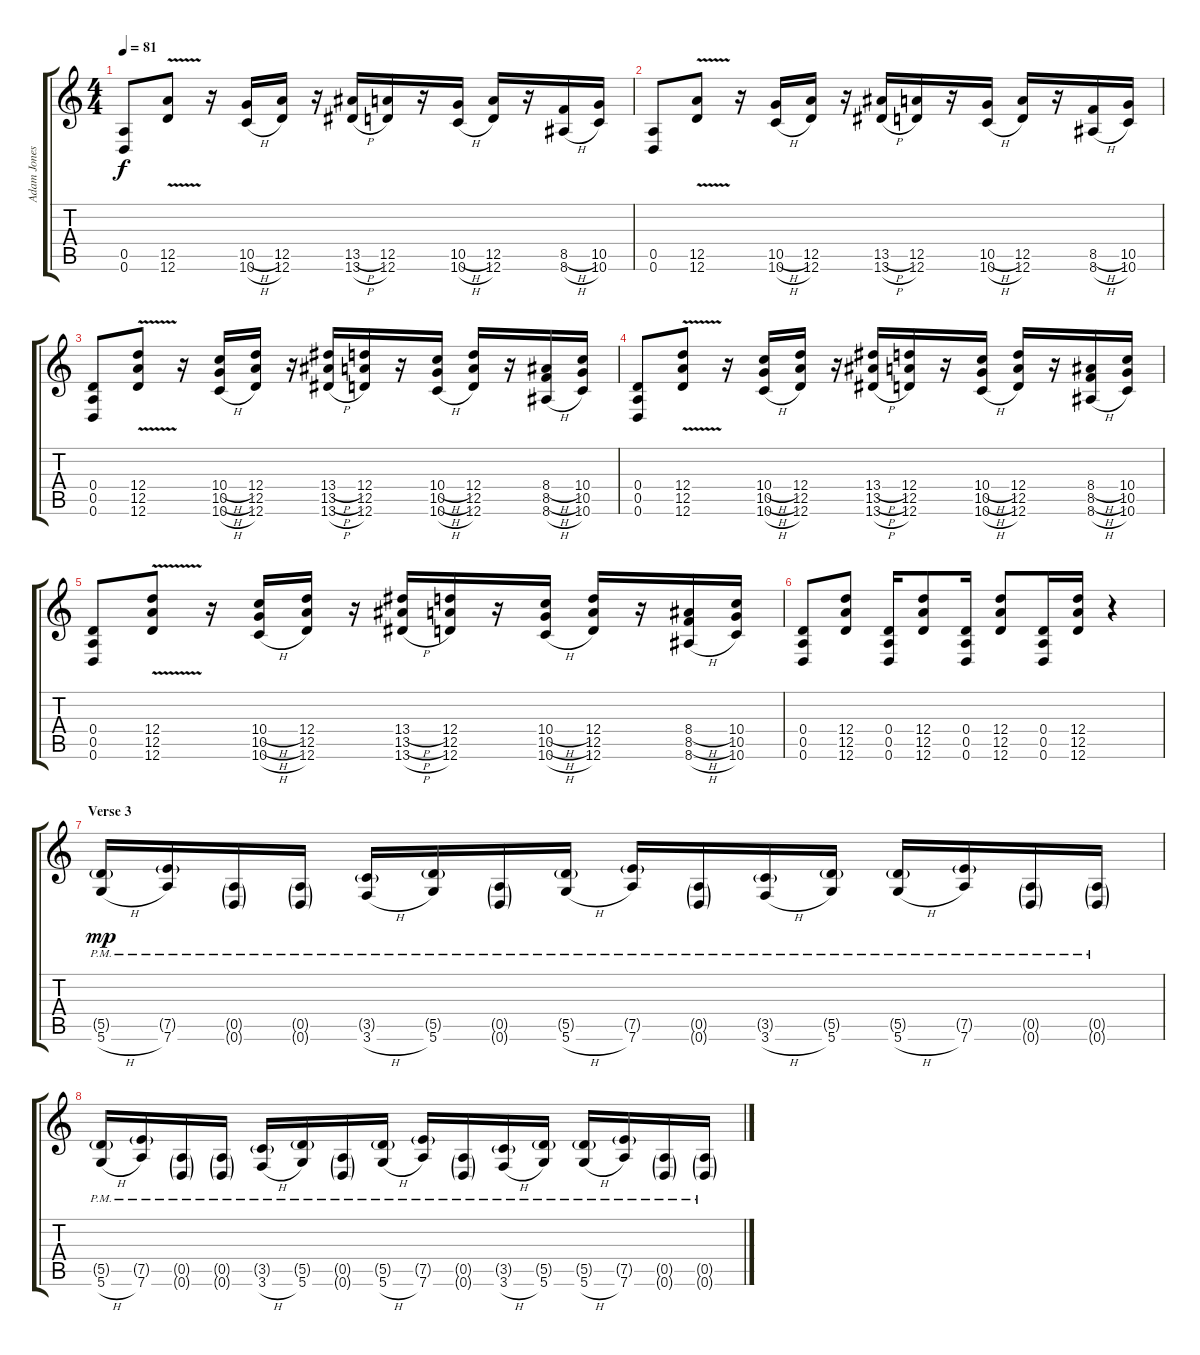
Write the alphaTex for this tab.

\track ("Adam Jones" "Adam Jones") {instrument distortionguitar}
\staff {score tabs}
\tuning (E4 B3 G3 D3 A2 D2) {hide}
\ts (4 4)
\tempo 81
\clef g2
\ks c
(0.5 0.6).8{dy f} (12.5{v} 12.6{v}).8 r.16 (10.5{h} 10.6{h}).16 (12.5 12.6).16 r.16 (13.5{h} 13.6{h}).16 (12.5 12.6).16 r.16 (10.5{h} 10.6{h}).16 (12.5 12.6).16 r.16 (8.5{h} 8.6{h}).16 (10.5 10.6).16 |
(0.5 0.6).8 (12.5{v} 12.6{v}).8 r.16 (10.5{h} 10.6{h}).16 (12.5 12.6).16 r.16 (13.5{h} 13.6{h}).16 (12.5 12.6).16 r.16 (10.5{h} 10.6{h}).16 (12.5 12.6).16 r.16 (8.5{h} 8.6{h}).16 (10.5 10.6).16 |
(0.4 0.5 0.6).8 (12.4 12.5{v} 12.6{v}).8 r.16 (10.4{h} 10.5{h} 10.6{h}).16 (12.4 12.5 12.6).16 r.16 (13.4{h} 13.5{h} 13.6{h}).16 (12.4 12.5 12.6).16 r.16 (10.4{h} 10.5{h} 10.6{h}).16 (12.4 12.5 12.6).16 r.16 (8.4{h} 8.5{h} 8.6{h}).16 (10.4 10.5 10.6).16 |
(0.4 0.5 0.6).8 (12.4 12.5{v} 12.6{v}).8 r.16 (10.4{h} 10.5{h} 10.6{h}).16 (12.4 12.5 12.6).16 r.16 (13.4{h} 13.5{h} 13.6{h}).16 (12.4 12.5 12.6).16 r.16 (10.4{h} 10.5{h} 10.6{h}).16 (12.4 12.5 12.6).16 r.16 (8.4{h} 8.5{h} 8.6{h}).16 (10.4 10.5 10.6).16 |
(0.4 0.5 0.6).8 (12.4 12.5{v} 12.6{v}).8 r.16 (10.4{h} 10.5{h} 10.6{h}).16 (12.4 12.5 12.6).16 r.16 (13.4{h} 13.5{h} 13.6{h}).16 (12.4 12.5 12.6).16 r.16 (10.4{h} 10.5{h} 10.6{h}).16 (12.4 12.5 12.6).16 r.16 (8.4{h} 8.5{h} 8.6{h}).16 (10.4 10.5 10.6).16 |
(0.4 0.5 0.6).8 (12.4 12.5 12.6).8 (0.4 0.5 0.6).16 (12.4 12.5 12.6).8 (0.4 0.5 0.6).16 (12.4 12.5 12.6).8 (0.4 0.5 0.6).16 (12.4 12.5 12.6).16 r.4 |
\section ("" "Verse 3")
(5.5{g pm} 5.6{h}).16{dy mp} (7.5{g pm} 7.6).16 (0.5{g pm} 0.6{g pm}).16 (0.5{g pm} 0.6{g pm}).16 (3.5{g pm} 3.6{h}).16 (5.5{g pm} 5.6).16 (0.5{g pm} 0.6{g pm}).16 (5.5{g pm} 5.6{h}).16 (7.5{g pm} 7.6).16 (0.5{g pm} 0.6{g pm}).16 (3.5{g pm} 3.6{h}).16 (5.5{g pm} 5.6).16 (5.5{g pm} 5.6{h}).16 (7.5{g pm} 7.6).16 (0.5{g pm} 0.6{g pm}).16 (0.5{g pm} 0.6{g pm}).16 |
(5.5{g pm} 5.6{h}).16 (7.5{g pm} 7.6).16 (0.5{g pm} 0.6{g pm}).16 (0.5{g pm} 0.6{g pm}).16 (3.5{g pm} 3.6{h}).16 (5.5{g pm} 5.6).16 (0.5{g pm} 0.6{g pm}).16 (5.5{g pm} 5.6{h}).16 (7.5{g pm} 7.6).16 (0.5{g pm} 0.6{g pm}).16 (3.5{g pm} 3.6{h}).16 (5.5{g pm} 5.6).16 (5.5{g pm} 5.6{h}).16 (7.5{g pm} 7.6).16 (0.5{g pm} 0.6{g pm}).16 (0.5{g pm} 0.6{g pm}).16
